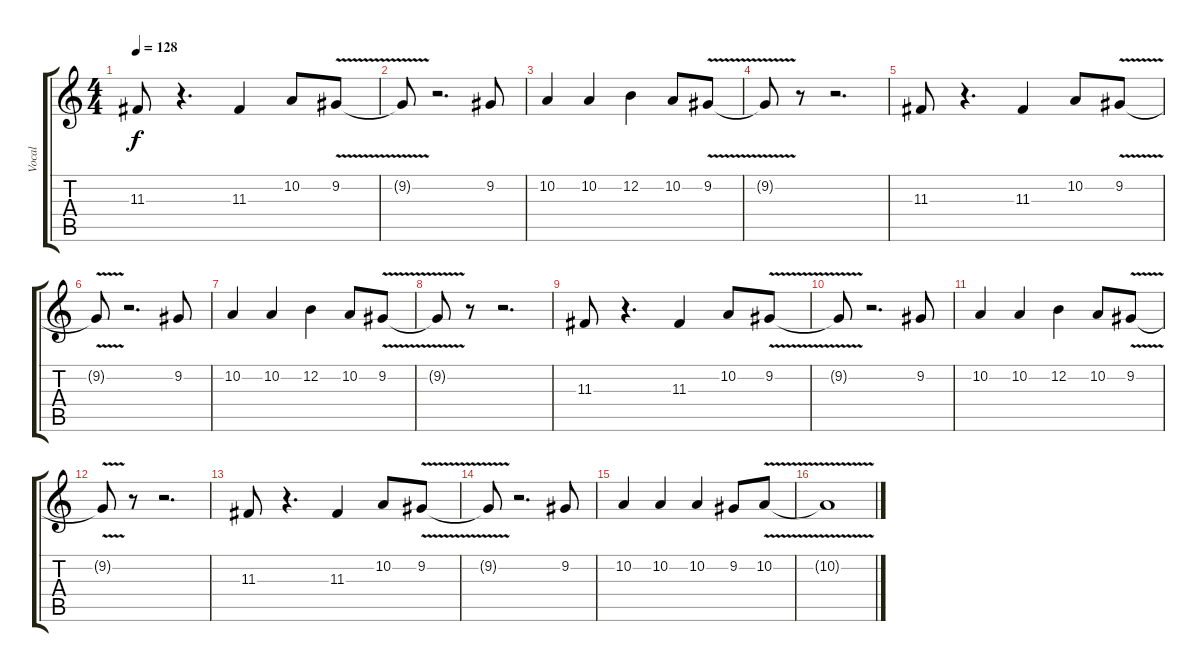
\track ("Vocal" "Vocal") {instrument tenorsax}
\staff {score tabs}
\tuning (E4 B3 G3 D3 A2 E2) {hide}
\ts (4 4)
\tempo 128
\clef g2
\ks c
11.3.8{dy f} r.4{d} 11.3.4 10.2.8 9.2{v}.8 |
9.2{t}.8 r.2{d} 9.2.8 |
10.2.4 10.2.4 12.2.4 10.2.8 9.2{v}.8 |
9.2{t}.8 r.8 r.2{d} |
11.3.8 r.4{d} 11.3.4 10.2.8 9.2{v}.8 |
9.2{t}.8 r.2{d} 9.2.8 |
10.2.4 10.2.4 12.2.4 10.2.8 9.2{v}.8 |
9.2{t}.8 r.8 r.2{d} |
11.3.8 r.4{d} 11.3.4 10.2.8 9.2{v}.8 |
9.2{t}.8 r.2{d} 9.2.8 |
10.2.4 10.2.4 12.2.4 10.2.8 9.2{v}.8 |
9.2{t}.8 r.8 r.2{d} |
11.3.8 r.4{d} 11.3.4 10.2.8 9.2{v}.8 |
9.2{t}.8 r.2{d} 9.2.8 |
10.2.4 10.2.4 10.2.4 9.2.8 10.2{v}.8 |
10.2{t}.1
